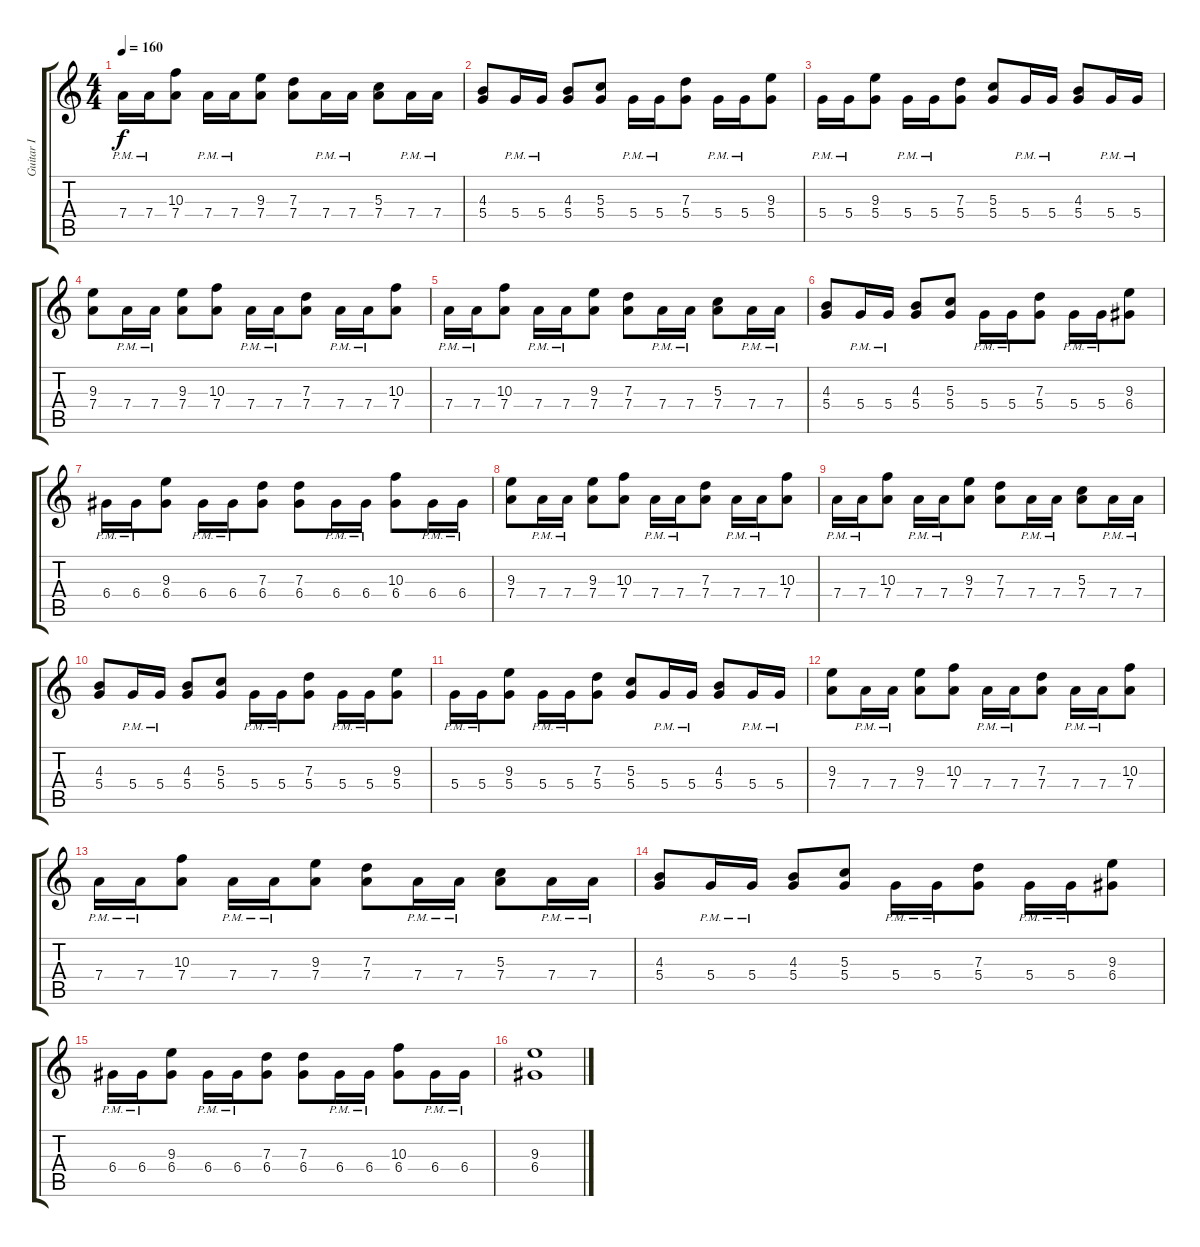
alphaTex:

\track ("Guitar I" "Guitar I") {instrument overdrivenguitar}
\staff {score tabs}
\tuning (E4 B3 G3 D3 A2 E2) {hide}
\ts (4 4)
\tempo 160
\clef g2
\ks c
7.4{pm}.16{dy f} 7.4{pm}.16 (10.3 7.4).8 7.4{pm}.16 7.4{pm}.16 (9.3 7.4).8 (7.3 7.4).8 7.4{pm}.16 7.4{pm}.16 (5.3 7.4).8 7.4{pm}.16 7.4{pm}.16 |
(4.3 5.4).8 5.4{pm}.16 5.4{pm}.16 (4.3 5.4).8 (5.3 5.4).8 5.4{pm}.16 5.4{pm}.16 (7.3 5.4).8 5.4{pm}.16 5.4{pm}.16 (9.3 5.4).8 |
5.4{pm}.16 5.4{pm}.16 (9.3 5.4).8 5.4{pm}.16 5.4{pm}.16 (7.3 5.4).8 (5.3 5.4).8 5.4{pm}.16 5.4{pm}.16 (4.3 5.4).8 5.4{pm}.16 5.4{pm}.16 |
(9.3 7.4).8 7.4{pm}.16 7.4{pm}.16 (9.3 7.4).8 (10.3 7.4).8 7.4{pm}.16 7.4{pm}.16 (7.3 7.4).8 7.4{pm}.16 7.4{pm}.16 (10.3 7.4).8 |
7.4{pm}.16 7.4{pm}.16 (10.3 7.4).8 7.4{pm}.16 7.4{pm}.16 (9.3 7.4).8 (7.3 7.4).8 7.4{pm}.16 7.4{pm}.16 (5.3 7.4).8 7.4{pm}.16 7.4{pm}.16 |
(4.3 5.4).8 5.4{pm}.16 5.4{pm}.16 (4.3 5.4).8 (5.3 5.4).8 5.4{pm}.16 5.4{pm}.16 (7.3 5.4).8 5.4{pm}.16 5.4{pm}.16 (9.3 6.4).8 |
6.4{pm}.16 6.4{pm}.16 (9.3 6.4).8 6.4{pm}.16 6.4{pm}.16 (7.3 6.4).8 (7.3 6.4).8 6.4{pm}.16 6.4{pm}.16 (10.3 6.4).8 6.4{pm}.16 6.4{pm}.16 |
(9.3 7.4).8 7.4{pm}.16 7.4{pm}.16 (9.3 7.4).8 (10.3 7.4).8 7.4{pm}.16 7.4{pm}.16 (7.3 7.4).8 7.4{pm}.16 7.4{pm}.16 (10.3 7.4).8 |
7.4{pm}.16 7.4{pm}.16 (10.3 7.4).8 7.4{pm}.16 7.4{pm}.16 (9.3 7.4).8 (7.3 7.4).8 7.4{pm}.16 7.4{pm}.16 (5.3 7.4).8 7.4{pm}.16 7.4{pm}.16 |
(4.3 5.4).8 5.4{pm}.16 5.4{pm}.16 (4.3 5.4).8 (5.3 5.4).8 5.4{pm}.16 5.4{pm}.16 (7.3 5.4).8 5.4{pm}.16 5.4{pm}.16 (9.3 5.4).8 |
5.4{pm}.16 5.4{pm}.16 (9.3 5.4).8 5.4{pm}.16 5.4{pm}.16 (7.3 5.4).8 (5.3 5.4).8 5.4{pm}.16 5.4{pm}.16 (4.3 5.4).8 5.4{pm}.16 5.4{pm}.16 |
(9.3 7.4).8 7.4{pm}.16 7.4{pm}.16 (9.3 7.4).8 (10.3 7.4).8 7.4{pm}.16 7.4{pm}.16 (7.3 7.4).8 7.4{pm}.16 7.4{pm}.16 (10.3 7.4).8 |
7.4{pm}.16 7.4{pm}.16 (10.3 7.4).8 7.4{pm}.16 7.4{pm}.16 (9.3 7.4).8 (7.3 7.4).8 7.4{pm}.16 7.4{pm}.16 (5.3 7.4).8 7.4{pm}.16 7.4{pm}.16 |
(4.3 5.4).8 5.4{pm}.16 5.4{pm}.16 (4.3 5.4).8 (5.3 5.4).8 5.4{pm}.16 5.4{pm}.16 (7.3 5.4).8 5.4{pm}.16 5.4{pm}.16 (9.3 6.4).8 |
6.4{pm}.16 6.4{pm}.16 (9.3 6.4).8 6.4{pm}.16 6.4{pm}.16 (7.3 6.4).8 (7.3 6.4).8 6.4{pm}.16 6.4{pm}.16 (10.3 6.4).8 6.4{pm}.16 6.4{pm}.16 |
(9.3 6.4).1
